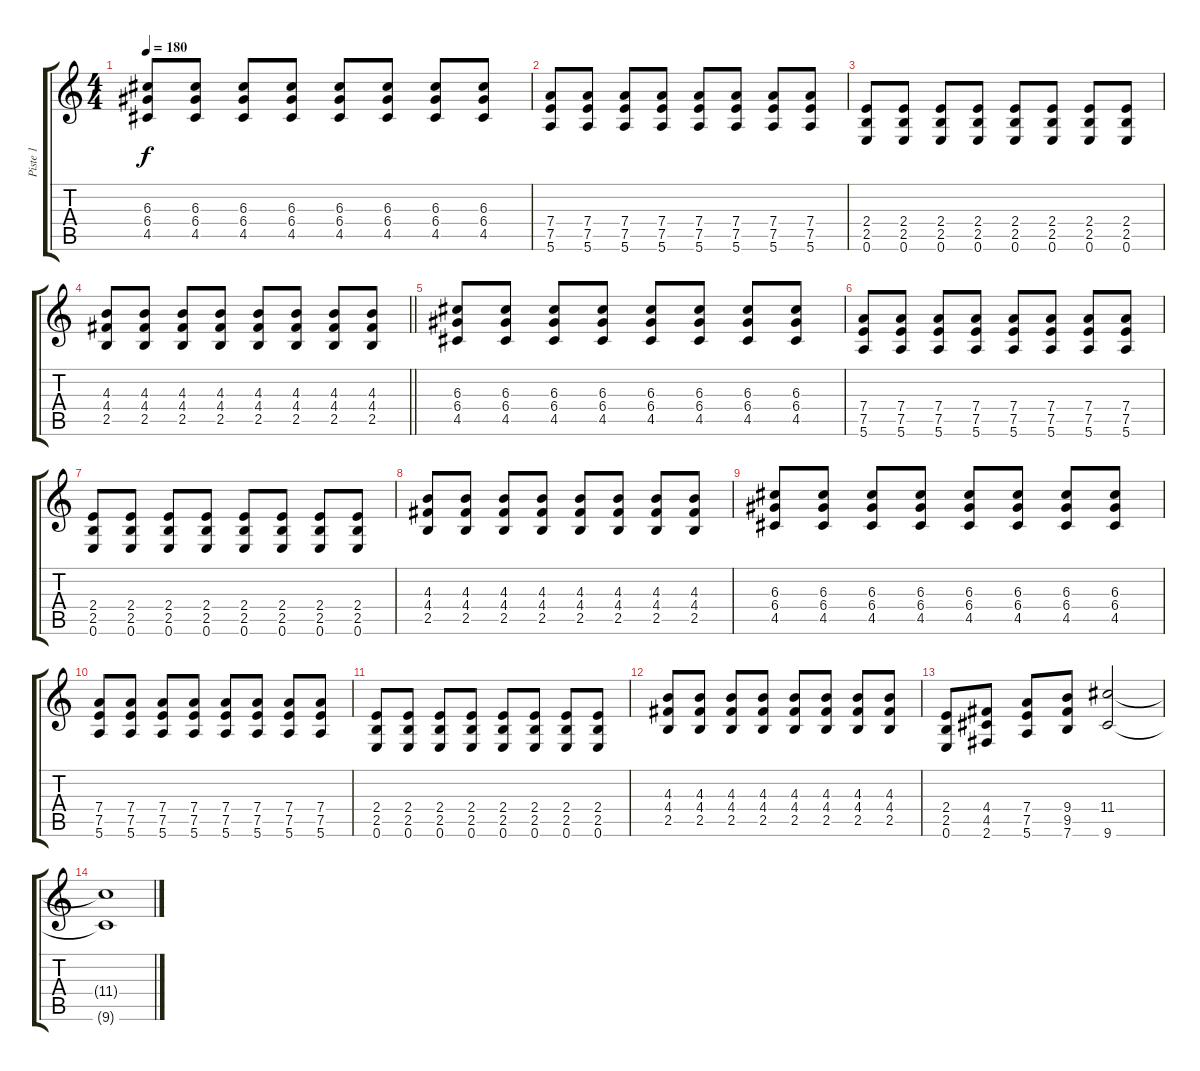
\track ("Piste 1" "Piste 1") {instrument overdrivenguitar}
\staff {score tabs}
\tuning (E4 B3 G3 D3 A2 E2) {hide}
\ts (4 4)
\tempo 180
\clef g2
\ks c
(6.3 6.4 4.5).8{dy f volume 12} (6.3 6.4 4.5).8 (6.3 6.4 4.5).8 (6.3 6.4 4.5).8 (6.3 6.4 4.5).8 (6.3 6.4 4.5).8 (6.3 6.4 4.5).8 (6.3 6.4 4.5).8 |
(7.4 7.5 5.6).8 (7.4 7.5 5.6).8 (7.4 7.5 5.6).8 (7.4 7.5 5.6).8 (7.4 7.5 5.6).8 (7.4 7.5 5.6).8 (7.4 7.5 5.6).8 (7.4 7.5 5.6).8 |
(2.4 2.5 0.6).8 (2.4 2.5 0.6).8 (2.4 2.5 0.6).8 (2.4 2.5 0.6).8 (2.4 2.5 0.6).8 (2.4 2.5 0.6).8 (2.4 2.5 0.6).8 (2.4 2.5 0.6).8 |
\barLineRight lightlight
(4.3 4.4 2.5).8 (4.3 4.4 2.5).8 (4.3 4.4 2.5).8 (4.3 4.4 2.5).8 (4.3 4.4 2.5).8 (4.3 4.4 2.5).8 (4.3 4.4 2.5).8 (4.3 4.4 2.5).8 |
(6.3 6.4 4.5).8{volume 12} (6.3 6.4 4.5).8 (6.3 6.4 4.5).8 (6.3 6.4 4.5).8 (6.3 6.4 4.5).8 (6.3 6.4 4.5).8 (6.3 6.4 4.5).8 (6.3 6.4 4.5).8 |
(7.4 7.5 5.6).8 (7.4 7.5 5.6).8 (7.4 7.5 5.6).8 (7.4 7.5 5.6).8 (7.4 7.5 5.6).8 (7.4 7.5 5.6).8 (7.4 7.5 5.6).8 (7.4 7.5 5.6).8 |
(2.4 2.5 0.6).8 (2.4 2.5 0.6).8 (2.4 2.5 0.6).8 (2.4 2.5 0.6).8 (2.4 2.5 0.6).8 (2.4 2.5 0.6).8 (2.4 2.5 0.6).8 (2.4 2.5 0.6).8 |
(4.3 4.4 2.5).8 (4.3 4.4 2.5).8 (4.3 4.4 2.5).8 (4.3 4.4 2.5).8 (4.3 4.4 2.5).8 (4.3 4.4 2.5).8 (4.3 4.4 2.5).8 (4.3 4.4 2.5).8 |
(6.3 6.4 4.5).8{volume 12} (6.3 6.4 4.5).8 (6.3 6.4 4.5).8 (6.3 6.4 4.5).8 (6.3 6.4 4.5).8 (6.3 6.4 4.5).8 (6.3 6.4 4.5).8 (6.3 6.4 4.5).8 |
(7.4 7.5 5.6).8 (7.4 7.5 5.6).8 (7.4 7.5 5.6).8 (7.4 7.5 5.6).8 (7.4 7.5 5.6).8 (7.4 7.5 5.6).8 (7.4 7.5 5.6).8 (7.4 7.5 5.6).8 |
(2.4 2.5 0.6).8 (2.4 2.5 0.6).8 (2.4 2.5 0.6).8 (2.4 2.5 0.6).8 (2.4 2.5 0.6).8 (2.4 2.5 0.6).8 (2.4 2.5 0.6).8 (2.4 2.5 0.6).8 |
(4.3 4.4 2.5).8 (4.3 4.4 2.5).8 (4.3 4.4 2.5).8 (4.3 4.4 2.5).8 (4.3 4.4 2.5).8 (4.3 4.4 2.5).8 (4.3 4.4 2.5).8 (4.3 4.4 2.5).8 |
(2.4 2.5 0.6).8 (4.4 4.5 2.6).8 (7.4 7.5 5.6).8 (9.4 9.5 7.6).8 (11.4 9.6).2 |
(11.4{t} 9.6{t}).1
